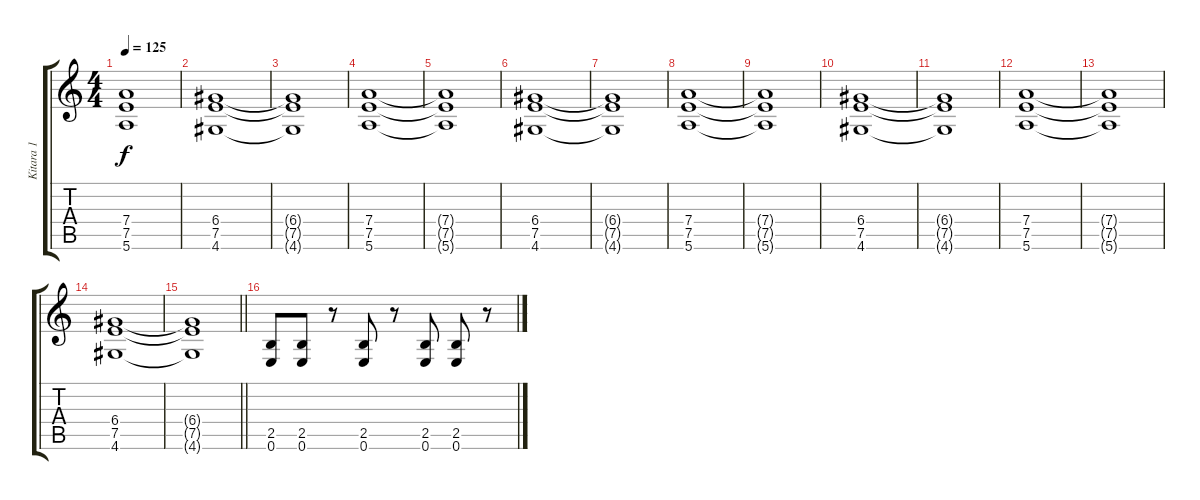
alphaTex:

\track ("Kitara 1" "Kitara 1") {instrument distortionguitar}
\staff {score tabs}
\tuning (E4 B3 G3 D3 A2 E2) {hide}
\ts (4 4)
\tempo 125
\clef g2
\ks c
(7.4{t} 7.5{t} 5.6{t}).1{dy f} |
(6.4 7.5 4.6).1 |
(6.4{t} 7.5{t} 4.6{t}).1 |
(7.4 7.5 5.6).1 |
(7.4{t} 7.5{t} 5.6{t}).1 |
(6.4 7.5 4.6).1 |
(6.4{t} 7.5{t} 4.6{t}).1 |
(7.4 7.5 5.6).1 |
(7.4{t} 7.5{t} 5.6{t}).1 |
(6.4 7.5 4.6).1 |
(6.4{t} 7.5{t} 4.6{t}).1 |
(7.4 7.5 5.6).1 |
(7.4{t} 7.5{t} 5.6{t}).1 |
(6.4 7.5 4.6).1 |
\barLineRight lightlight
(6.4{t} 7.5{t} 4.6{t}).1 |
\section ("" "")
(2.5 0.6).8{volume 13 balance 4} (2.5 0.6).8 r.8 (2.5 0.6).8 r.8 (2.5 0.6).8 (2.5 0.6).8 r.8
